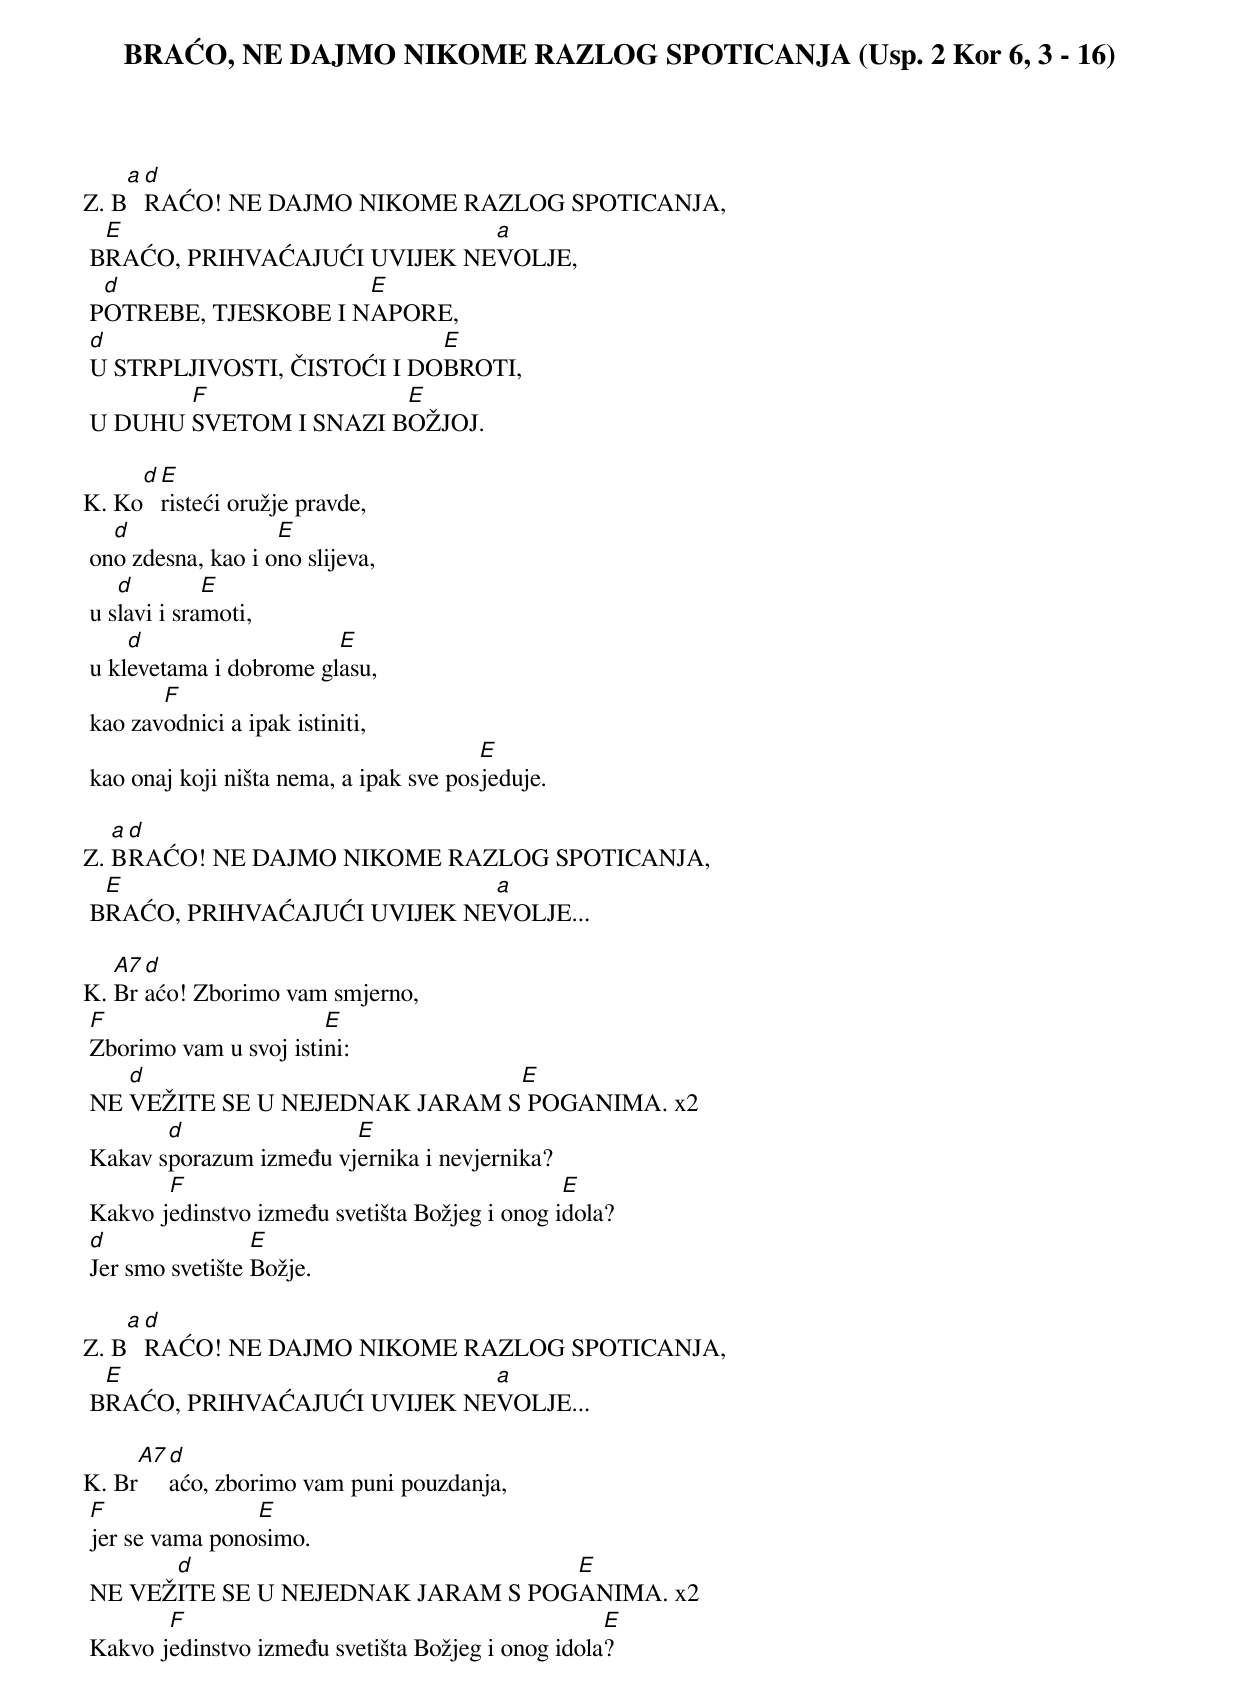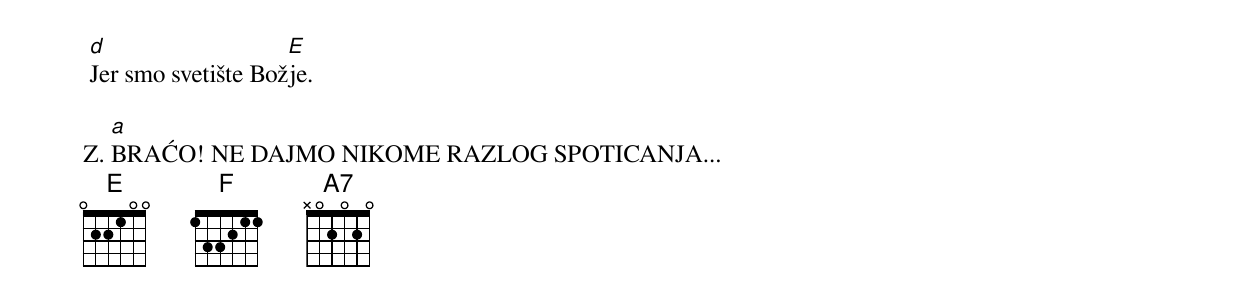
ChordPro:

{title: BRAĆO, NE DAJMO NIKOME RAZLOG SPOTICANJA (Usp. 2 Kor 6, 3 - 16)}

Z.	B[a][d]RAĆO! NE DAJMO NIKOME RAZLOG SPOTICANJA,
	B[E]RAĆO, PRIHVAĆAJUĆI UVIJEK NE[a]VOLJE,
	P[d]OTREBE, TJESKOBE I N[E]APORE,
	[d]U STRPLJIVOSTI, ČISTOĆI I DO[E]BROTI,
	U DUHU [F]SVETOM I SNAZI B[E]OŽJOJ.

K.	Ko[d][E]risteći oružje pravde,
	on[d]o zdesna, kao i o[E]no slijeva,
	u s[d]lavi i sra[E]moti,
	u kl[d]evetama i dobrome gl[E]asu,
	kao zav[F]odnici a ipak istiniti,
	kao onaj koji ništa nema, a ipak sve pos[E]jeduje.

Z.	[a]B[d]RAĆO! NE DAJMO NIKOME RAZLOG SPOTICANJA,
	B[E]RAĆO, PRIHVAĆAJUĆI UVIJEK NE[a]VOLJE...

K.	[A7]Br[d]aćo! Zborimo vam smjerno,
	[F]Zborimo vam u svoj isti[E]ni:
	NE [d]VEŽITE SE U NEJEDNAK JARAM S[E] POGANIMA. x2
	Kakav s[d]porazum između vj[E]ernika i nevjernika?
	Kakvo j[F]edinstvo između svetišta Božjeg i onog i[E]dola?
	[d]Jer smo svetište [E]Božje.

Z.	B[a][d]RAĆO! NE DAJMO NIKOME RAZLOG SPOTICANJA,
	B[E]RAĆO, PRIHVAĆAJUĆI UVIJEK NE[a]VOLJE...

K.	Br[A7][d]aćo, zborimo vam puni pouzdanja,
	[F]jer se vama pono[E]simo.
	NE VEŽ[d]ITE SE U NEJEDNAK JARAM S POG[E]ANIMA. x2
	Kakvo j[F]edinstvo između svetišta Božjeg i onog idola[E]?
	[d]Jer smo svetište Bož[E]je.

Z.	[a]BRAĆO! NE DAJMO NIKOME RAZLOG SPOTICANJA...
